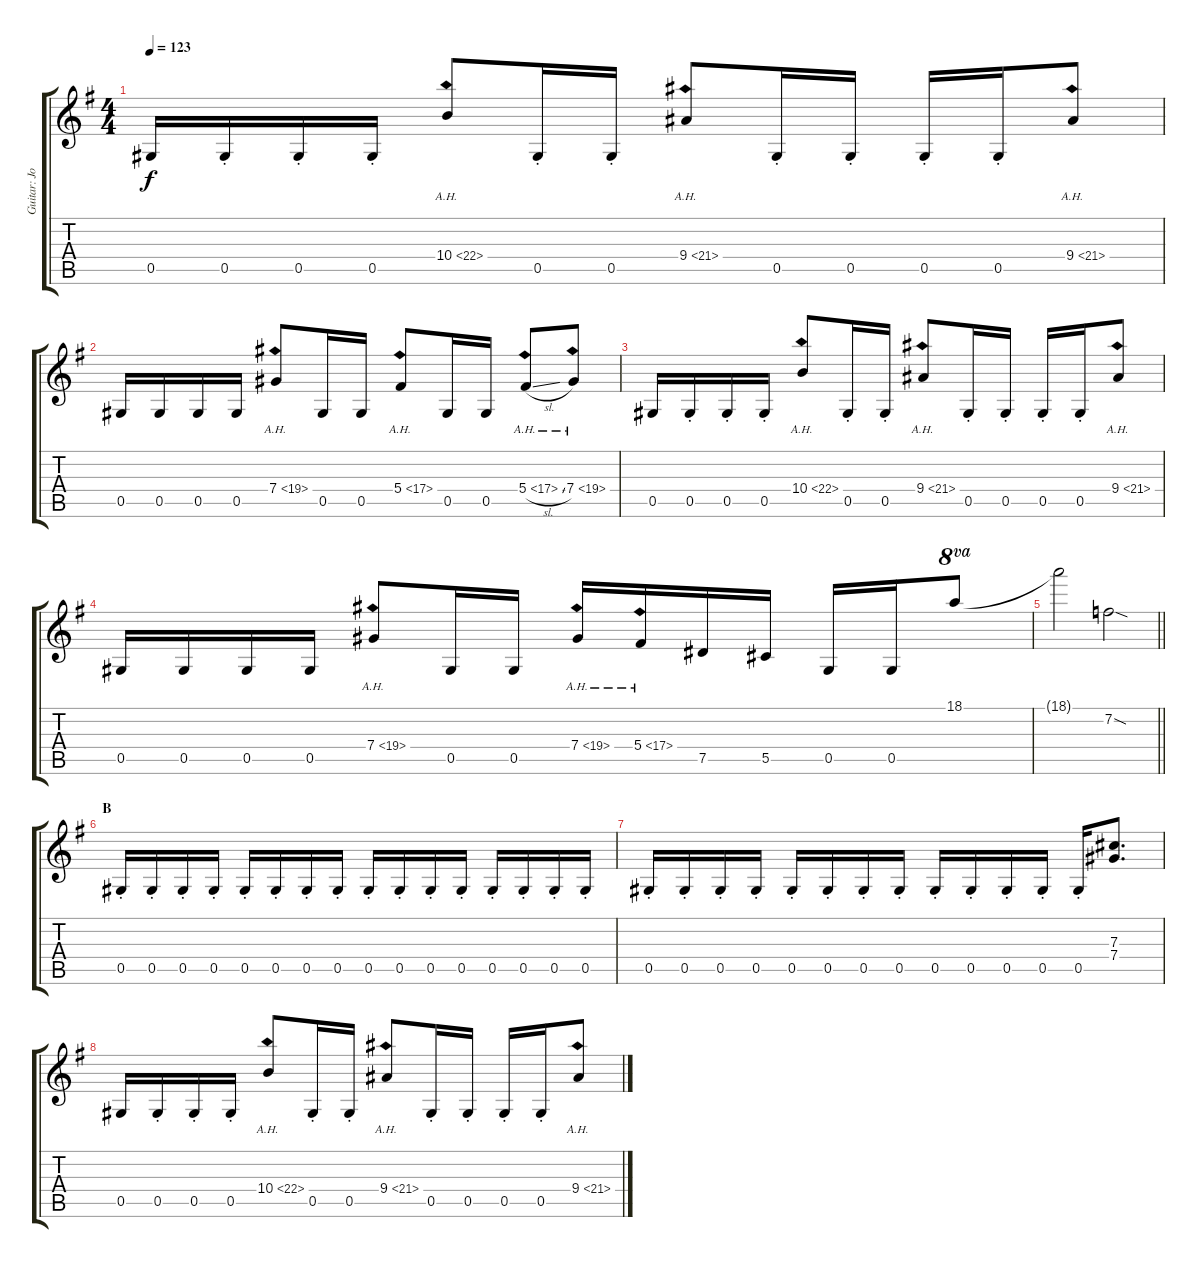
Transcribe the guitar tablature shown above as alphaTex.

\track ("Guitar: Jon" "Guitar: Jo") {instrument distortionguitar}
\staff {score tabs}
\tuning (Eb4 Bb3 Gb3 Db3 Ab2 Eb2) {hide}
\ts (4 4)
\tempo 123
\clef g2
\ks g
0.5.16{dy f} 0.5{st}.16 0.5{st}.16 0.5{st}.16 10.4{ah 12}.8 0.5{st}.16 0.5{st}.16 9.4{ah 12}.8 0.5{st}.16 0.5{st}.16 0.5{st}.16 0.5{st}.16 9.4{ah 12}.8 |
0.5.16 0.5.16 0.5.16 0.5.16 7.4{ah 12}.8 0.5.16 0.5.16 5.4{ah 12}.8 0.5.16 0.5.16 5.4{ah 12 sl}.8 7.4{ah 12}.8 |
0.5.16 0.5{st}.16 0.5{st}.16 0.5{st}.16 10.4{ah 12}.8 0.5{st}.16 0.5{st}.16 9.4{ah 12}.8 0.5{st}.16 0.5{st}.16 0.5{st}.16 0.5{st}.16 9.4{ah 12}.8 |
0.5.16 0.5.16 0.5.16 0.5.16 7.4{ah 12}.8 0.5.16 0.5.16 7.4{ah 12}.16 5.4{ah 12}.16 7.5.16 5.5.16 0.5.16 0.5.16 18.1.8{ot 8va} |
\barLineRight lightlight
18.1{t}.2 7.2{sod}.2 |
\section ("" "B")
0.5{st}.16 0.5{st}.16 0.5{st}.16 0.5{st}.16 0.5{st}.16 0.5{st}.16 0.5{st}.16 0.5{st}.16 0.5{st}.16 0.5{st}.16 0.5{st}.16 0.5{st}.16 0.5{st}.16 0.5{st}.16 0.5{st}.16 0.5{st}.16 |
0.5{st}.16 0.5{st}.16 0.5{st}.16 0.5{st}.16 0.5{st}.16 0.5{st}.16 0.5{st}.16 0.5{st}.16 0.5{st}.16 0.5{st}.16 0.5{st}.16 0.5{st}.16 0.5{st}.16 (7.3 7.4).8{d} |
0.5.16 0.5{st}.16 0.5{st}.16 0.5{st}.16 10.4{ah 12}.8 0.5{st}.16 0.5{st}.16 9.4{ah 12}.8 0.5{st}.16 0.5{st}.16 0.5{st}.16 0.5{st}.16 9.4{ah 12}.8
